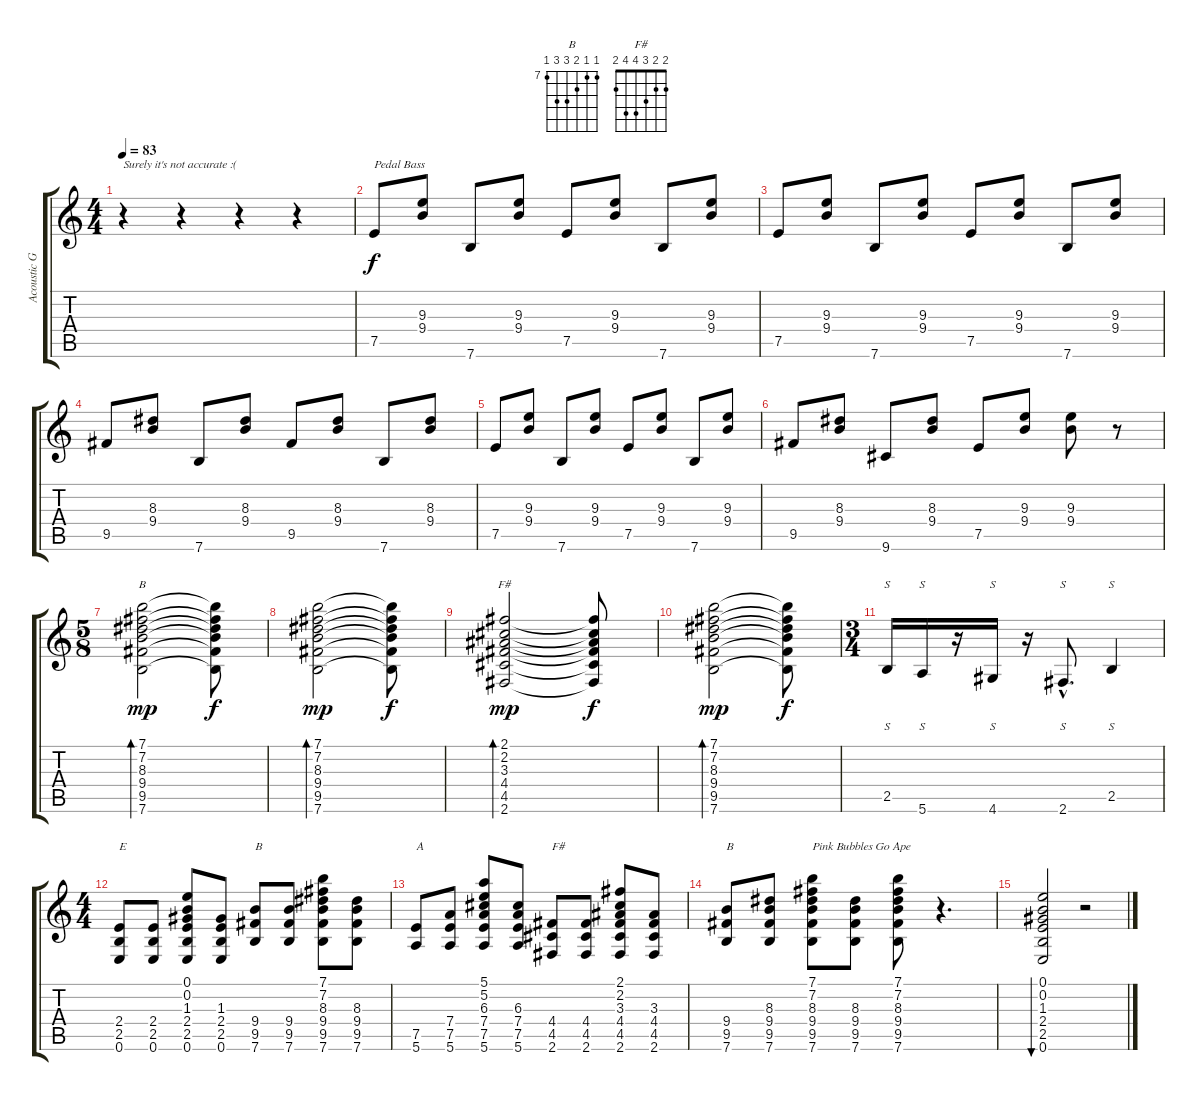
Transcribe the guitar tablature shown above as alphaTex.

\track ("Acoustic Guitar" "Acoustic G") {instrument acousticguitarsteel}
\staff {score tabs}
\tuning (E4 B3 G3 D3 A2 E2) {hide}
\chord ("B" 7 7 8 9 9 7) {firstfret 7}
\chord ("F#" 2 2 3 4 4 2)
\ts (4 4)
\tempo 83
\clef g2
\ks c
r.4{txt "Surely it's not accurate :(" dy f instrument acousticguitarsteel} r.4 r.4 r.4 |
7.5.8{txt "Pedal Bass"} (9.3 9.4).8 7.6.8 (9.3 9.4).8 7.5.8 (9.3 9.4).8 7.6.8 (9.3 9.4).8 |
7.5.8 (9.3 9.4).8 7.6.8 (9.3 9.4).8 7.5.8 (9.3 9.4).8 7.6.8 (9.3 9.4).8 |
9.5.8 (8.3 9.4).8 7.6.8 (8.3 9.4).8 9.5.8 (8.3 9.4).8 7.6.8 (8.3 9.4).8 |
7.5.8 (9.3 9.4).8 7.6.8 (9.3 9.4).8 7.5.8 (9.3 9.4).8 7.6.8 (9.3 9.4).8 |
9.5.8 (8.3 9.4).8 9.6.8 (8.3 9.4).8 7.5.8 (9.3 9.4).8 (9.3 9.4).8 r.8 |
\ts (5 8)
(7.1 7.2 8.3 9.4 9.5 7.6).2{bd 120 ch "B" dy mp} (7.1{t} 7.2{t} 8.3{t} 9.4{t} 9.5{t} 7.6{t}).8{dy f} |
(7.1 7.2 8.3 9.4 9.5 7.6).2{bd 120 dy mp} (7.1{t} 7.2{t} 8.3{t} 9.4{t} 9.5{t} 7.6{t}).8{dy f} |
(2.1 2.2 3.3 4.4 4.5 2.6).2{bd 120 ch "F#" dy mp} (2.1{t} 2.2{t} 3.3{t} 4.4{t} 4.5{t} 2.6{t}).8{dy f} |
(7.1 7.2 8.3 9.4 9.5 7.6).2{bd 120 dy mp} (7.1{t} 7.2{t} 8.3{t} 9.4{t} 9.5{t} 7.6{t}).8{dy f} |
\ts (3 4)
2.5.16{s} 5.6.16{s} r.16 4.6.16{s} r.16 2.6{hac}.8{s d} 2.5.4{s} |
\ts (4 4)
(2.4 2.5 0.6).8{txt "E"} (2.4 2.5 0.6).8 (0.1 0.2 1.3 2.4 2.5 0.6).8 (1.3 2.4 2.5 0.6).8 (9.4 9.5 7.6).8{txt "B"} (9.4 9.5 7.6).8 (7.1 7.2 8.3 9.4 9.5 7.6).8 (8.3 9.4 9.5 7.6).8 |
(7.5 5.6).8{txt "A"} (7.4 7.5 5.6).8 (5.1 5.2 6.3 7.4 7.5 5.6).8 (6.3 7.4 7.5 5.6).8 (4.4 4.5 2.6).8{txt "F#"} (4.4 4.5 2.6).8 (2.1 2.2 3.3 4.4 4.5 2.6).8 (3.3 4.4 4.5 2.6).8 |
(9.4 9.5 7.6).8{txt "B"} (8.3 9.4 9.5 7.6).8 (7.1 7.2 8.3 9.4 9.5 7.6).8{txt "Pink Bubbles Go Ape"} (8.3 9.4 9.5 7.6).8 (7.1 7.2 8.3 9.4 9.5 7.6).8 r.4{d} |
(0.1 0.2 1.3 2.4 2.5 0.6).2{bu 240} r.2
